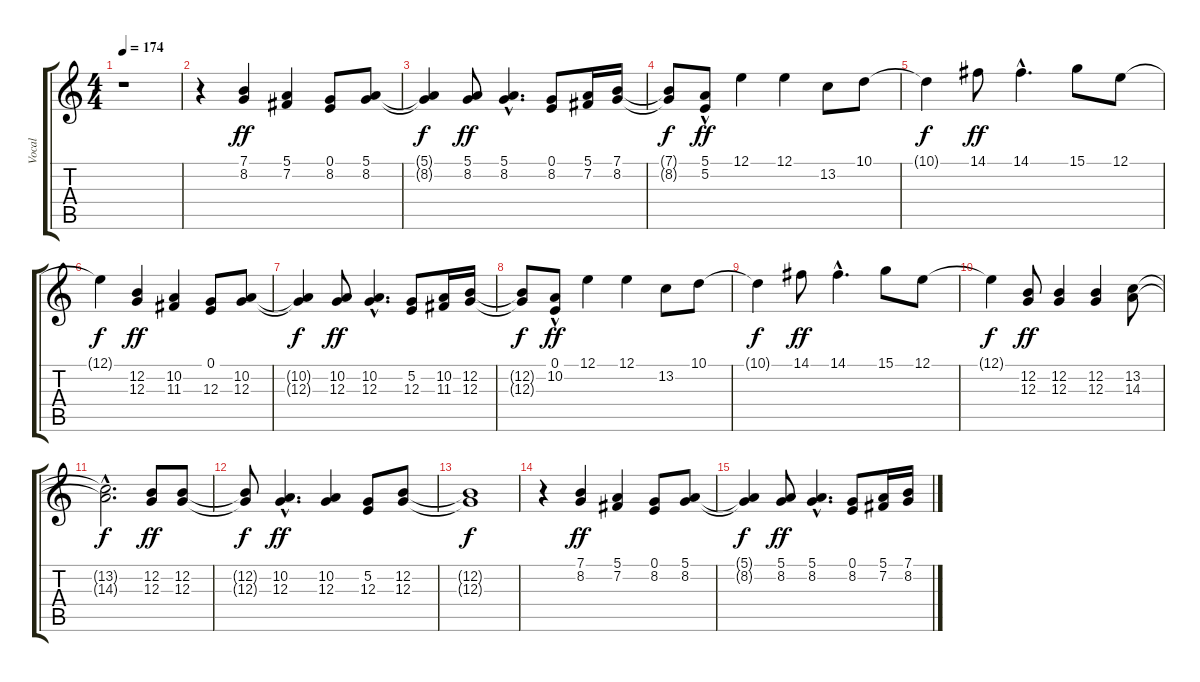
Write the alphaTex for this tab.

\track ("Vocal" "Vocal") {instrument synthvoice}
\staff {score tabs}
\tuning (E4 B3 G3 D3 A2 E2) {hide}
\ts (4 4)
\tempo 174
\clef g2
\ks c
r.1{dy ff} |
r.4 (7.1 8.2).4 (5.1 7.2).4 (0.1 8.2).8 (5.1 8.2).8 |
(5.1{t} 8.2{t}).4{dy f} (5.1 8.2).8{dy ff} (5.1{hac} 8.2{hac}).4{d} (0.1 8.2).8 (5.1 7.2).16 (7.1 8.2).16 |
(7.1{t} 8.2{t}).8{dy f} (5.1{hac} 5.2{hac}).8{dy ff} 12.1.4 12.1.4 13.2.8 10.1.8 |
10.1{t}.4{dy f} 14.1.8{dy ff} 14.1{hac}.4{d} 15.1.8 12.1.8 |
12.1{t}.4{dy f} (12.2 12.3).4{dy ff} (10.2 11.3).4 (0.1 12.3).8 (10.2 12.3).8 |
(10.2{t} 12.3{t}).4{dy f} (10.2 12.3).8{dy ff} (10.2{hac} 12.3{hac}).4{d} (5.2 12.3).8 (10.2 11.3).16 (12.2 12.3).16 |
(12.2{t} 12.3{t}).8{dy f} (0.1{hac} 10.2{hac}).8{dy ff} 12.1.4 12.1.4 13.2.8 10.1.8 |
10.1{t}.4{dy f} 14.1.8{dy ff} 14.1{hac}.4{d} 15.1.8 12.1.8 |
12.1{t}.4{dy f} (12.2 12.3).8{dy ff} (12.2 12.3).4 (12.2 12.3).4 (13.2 14.3).8 |
(13.2{hac t} 14.3{hac t}).2{d dy f} (12.2 12.3).8{dy ff} (12.2 12.3).8 |
(12.2{t} 12.3{t}).8{dy f} (10.2{hac} 12.3{hac}).4{d dy ff} (10.2 12.3).4 (5.2 12.3).8 (12.2 12.3).8 |
(12.2{t} 12.3{t}).1{dy f} |
r.4 (7.1 8.2).4{dy ff} (5.1 7.2).4 (0.1 8.2).8 (5.1 8.2).8 |
(5.1{t} 8.2{t}).4{dy f} (5.1 8.2).8{dy ff} (5.1{hac} 8.2{hac}).4{d} (0.1 8.2).8 (5.1 7.2).16 (7.1 8.2).16
